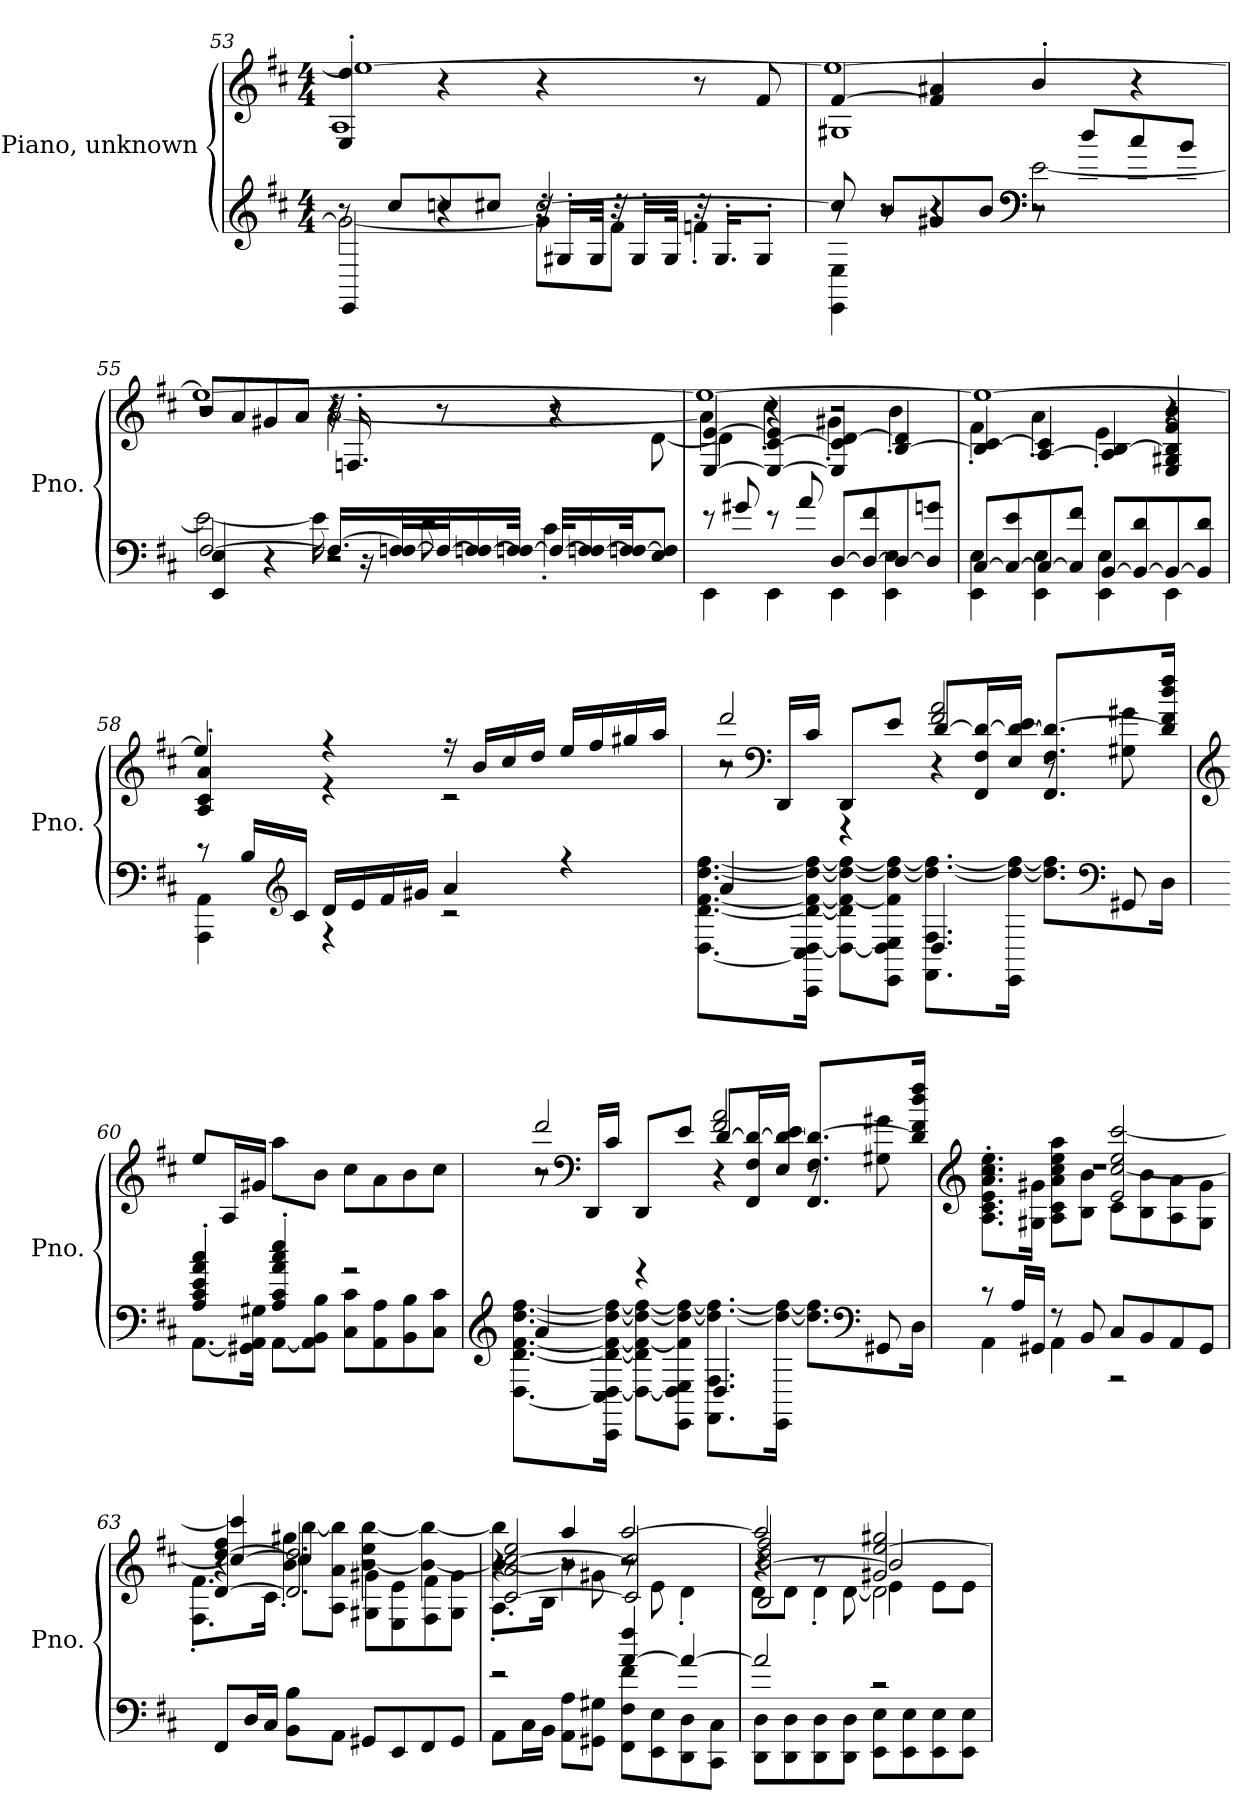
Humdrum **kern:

**kern	**kern
*part1	*part1
*staff2	*staff1
*I"Piano, unknown	*
*I'Pno.	*
!!LO:LB:g=z
*clefG2	*clefG2
*k[f#c#]	*k[f#c#]
*M4/4	*M4/4
=53	=53
*^	*^
*	*^	*	*^
8r	2g#\_	4EE/	4E/' 4dd/'	1A	1ee_
8cc#/L	.	.	.	.	.
8ccn/	.	4r	4r	.	.
8cc#X/J	.	.	.	.	.
32r	8g#\L]	[2cc#/	4r	.	.
16G#X'/LL	.	.	.	.	.
32G#/JJk	.	.	.	.	.
32r	8f#\J	.	.	.	.
16G#'/LL	.	.	.	.	.
32G#/JJk	.	.	.	.	.
32r	4fn'\	.	8r	.	.
16.G#'/KL	.	.	.	.	.
8G#'/J	.	.	8f#/	.	.
=54	=54	=54	=54	=54	=54
8r	4EE\ 4E\	8cc#/]	[4f#/	1G#X	1ee_
8b/L	.	8r	.	.	.
8g#X/	4r	4r	4f#/] 4a#X/	.	.
8b/J	.	.	.	.	.
*clefF4	*	*	*	*	*
8r	[2e\	2r	4b'/	.	.
8dd/L	.	.	.	.	.
8cc#/	.	.	4r	.	.
8b/J	.	.	.	.	.
!!LO:LB:g=z
=55	=55	=55	=55	=55	=55
*	*	*	*	*	*^
[2F#/	2e\_	4EE/ 4E/	8b/L	2r	1ee_	2r
.	.	.	8a/	.	.	.
.	.	4r	8g#X/	.	.	.
.	.	.	8a/J	.	.	.
16.F#/LL_	16e\]	2r	32r	[2a\	.	4r
.	.	.	16.Fn'/	.	.	.
.	16r	.	.	.	.	.
32Fn/ 32F#/_L	.	.	.	.	.	.
32F#/J_	8d\	.	8r	.	.	.
16Fn/ 16F#/_	.	.	.	.	.	.
32Fn/ 32F#/_JJk	.	.	.	.	.	.
32F#/KLL_	4c#'\	.	4r	.	.	8r
16Fn/ 16F#/_	.	.	.	.	.	.
32Fn/ 32F#/_JK	.	.	.	.	.	.
8E/ 8F#/]J	.	.	.	.	.	[8d\
*	*v	*v	*	*	*	*
=56	=56	=56	=56	=56	=56
8r	4EE\	[4E/ [4e/	4a\]	1ee_	4d\]
8g#X/	.	.	.	.	.
8r	4EE\	4E/_ [4c#/ 4e/]	4cc#'\	.	4r
8a/	.	.	.	.	.
[8D/L	4EE\	4E/] 4c#/] [4d/	4g#X'\	.	2r
8D/_ 8f#/	.	.	.	.	.
8D/_	4EE\ 4E\	[4B/ 4d/]	4b'\	.	.
8D/] 8gn/J	.	.	.	.	.
*	*	*	*	*v	*v
!!LO:LB:g=z
=57	=57	=57	=57	=57
[8C#/L	4EE\ 4E\	4B/] [4c#/	4f#'\	1ee_
8C#/_ 8e/	.	.	.	.
8C#/_	4EE\ 4E\	[4A/ 4c#/]	4a'\	.
8C#/] 8f#/J	.	.	.	.
[8BB/L	4EE\ 4E\	4A/] [4B/	4e'\	.
8BB/_ 8d/	.	.	.	.
8BB/_	4EE\	4E/ 4G#X/ 4B/] 4f#/ 4b/	4r	.
8BB/] 8d/J	.	.	.	.
*	*	*	*v	*v
=58	=58	=58	=58
8r	4AAA\ 4AA\	4A/' 4c#/' 4a/'	4ee/]
16B/LL	.	.	.
*clefG2	*	*	*
16c#/JJ	.	.	.
16d/LL	4r	4r	4r
16e/	.	.	.
16f#/	.	.	.
16g#X/JJ	.	.	.
4a/	2r	16r	2r
.	.	16b/LL	.
.	.	16cc#/	.
.	.	16dd/JJ	.
4r	.	16ee/LL	.
.	.	16ff#/	.
.	.	16gg#X/	.
.	.	16aa/JJ	.
!!LO:LB:g=z
=59	=59	=59	=59
*	*	*	*^
4a/	[8.D\ [8.d\ [8.f#\ [8.dd\ [8.ff#\L	2ddd/	2r	8r
*	*	*clefF4	*	*
.	.	.	.	16DD/LL
.	16CC#\ 16C#\ 16D\_ 16d\_ 16f#\_ 16dd\_ 16ff#\_Jk	.	.	16c#/JJ
4r	8D\_ 8d\] 8f#\_ 8dd\_ 8ff#\_L	.	.	8DD/L
.	8EE\ 8D\] 8E\ 8f#\] 8dd\_ 8ff#\_J	.	.	8e/J
4.D/	8.FF#\ 8.F#\ 8.dd\_ 8.ff#\_L	2f#/ 2a/	4r	[8d/L
.	.	.	.	16FF#/ 16F#/ 16d/_L
.	16EE\ 16dd\_ 16ff#\_Jk	.	.	16E/ 16d/_ 16e/JJ
.	8.dd\] 8.ff#\]L	.	8r	8.FF#/ 8.F#/ 8.d/_L
*clefF4	*	*	*	*
8GG#X/	.	.	8G#X\ 8g#X\	.
.	16D\Jk	.	.	16d/] 16f#/ 16dd/ 16ff#/Jk
*	*	*v	*v	*v
=60	=60	=60
*	*	*clefG2
4A/' 4c#/' 4e/' 4a/' 4cc#/'	[8.AA\L	8ee/L
.	.	16A/L
.	16GG#X\ 16AA\] 16G#X\Jk	16g#X/JJ
4A/' 4c#/' 4a/' 4cc#/' 4ee/'	[8AA\L	8aa\L
.	8AA\] 8BB\ 8B\J	8b\J
2r	8C#\ 8c#\L	8cc#\L
.	8AA\ 8A\	8a\
.	8BB\ 8B\	8b\
.	8C#\ 8c#\J	8cc#\J
!!LO:LB:g=z
=61	=61	=61
*clefG2	*	*
*	*	*^
*	*	*	*^
4a/	[8.D\ [8.d\ [8.f#\ [8.dd\ [8.ff#\L	2ddd/	2r	8r
*	*	*clefF4	*	*
.	.	.	.	16DD/LL
.	16CC#\ 16C#\ 16D\_ 16d\_ 16f#\_ 16dd\_ 16ff#\_Jk	.	.	16c#/JJ
4r	8D\_ 8d\] 8f#\_ 8dd\_ 8ff#\_L	.	.	8DD/L
.	8EE\ 8D\] 8E\ 8f#\] 8dd\_ 8ff#\_J	.	.	8e/J
4.D/	8.FF#\ 8.F#\ 8.dd\_ 8.ff#\_L	2f#/ 2a/	4r	[8d/L
.	.	.	.	16FF#/ 16F#/ 16d/_L
.	16EE\ 16dd\_ 16ff#\_Jk	.	.	16E/ 16d/_ 16e/JJ
.	8.dd\] 8.ff#\]L	.	8r	8.FF#/ 8.F#/ 8.d/_L
*clefF4	*	*	*	*
8GG#X/	.	.	8G#X\ 8g#X\	.
.	16D\Jk	.	.	16d/] 16f#/ 16dd/ 16ff#/Jk
=62	=62	=62	=62	=62
*	*	*clefG2	*	*
8r	4AA\	1r	2r	8.A\' 8.c#\' 8.e\' 8.a\' 8.cc#\' 8.ee\'L
16A/LL	.	.	.	.
16GG#X/JJ	.	.	.	16G#X\ 16g#X\Jk
8r	4AA\	.	.	8A\ 8c#\ 8a\ 8cc#\ 8ee\ 8aa\L
8BB/	.	.	.	8B\ 8b\J
8C#/L	2r	.	2e/ [2cc#/ 2ee/ [2ccc#/	8c#\L
8BB/	.	.	.	8B\ 8b\
8AA/	.	.	.	8A\ 8a\
8GG#/J	.	.	.	8G#\ 8g#\J
*v	*v	*	*	*
!!LO:PB:g=z
=63	=63	=63	=63
*	*	*	*^
8FF#/L	[4d/ [4dd/ 4ff#/	4r	4cc#/_ 4ccc#/]	8.F#\' 8.f#\'L
16D/L	.	.	.	.
16C#/JJ	.	.	.	16c#\Jk
8BB\ 8B\L	2.d/] 2.dd/]	4b\' 4gg#X\'	4cc#/]	[8bb\L
8AA\J	.	.	.	8A\ 8a\ 8bb\]J
8GG#X/L	.	[4b\ 4ee\ [4bb\	2r	8G#X\ 8g#X\L
8EE/	.	.	.	8E\ 8e\
8FF#/	.	4b\_ 4bb\_	.	8F#\ 8f#\
8GG#/J	.	.	.	8G#\ 8g#\J
=64	=64	=64	=64	=64
*^	*	*	*	*
2r	8AA\L	4r	4b\_ 4bb\]	[2c#/ 2a/ [2cc#/ 2ee/	8.A'\L
.	16C#\L	.	.	.	.
.	16BB\JJ	.	.	.	16B\Jk
.	8AA\ 8A\L	4aa/	4b\]	.	8r
.	8GG#X\ 8G#X\J	.	.	.	8g#X\
[4a/ 4ff#/	8FF#\ 8F#\ 8f#\L	[2aa/	2r	2c#/] 2cc#/]	8r
.	8EE\ 8E\	.	.	.	8e\
4a/_	8DD\ 8D\	.	.	.	4d'\
.	8CC#\ 8C#\J	.	.	.	.
=65	=65	=65	=65	=65	=65
2a/]	8DD\ 8D\L	2aa/]	4r	2B/ [2b/ 2dd/ 2ff#/	8d\L
.	8DD\ 8D\	.	.	.	8d\J
.	8DD\ 8D\	.	8r	.	4d'\
.	8DD\ 8D\J	.	[8d\	.	.
2r	8EE\ 8E\L	2g#X/ [2ee/ 2gg#X/	2d\]	2b/]	4e\
.	8EE\ 8E\	.	.	.	.
.	8EE\ 8E\	.	.	.	8e\L
.	8EE\ 8E\J	.	.	.	8e\J
*v	*v	*	*	*	*
*	*v	*v	*v	*v
=	=
*-	*-
